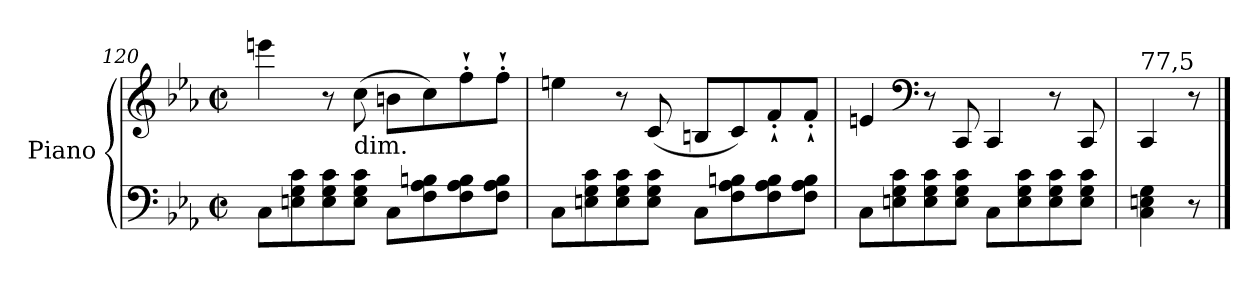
**kern	**kern
*part1	*part1
*staff2	*staff1
*I"Piano	*
*I'Pno	*
*clefF4	*clefG2
*k[b-e-a-]	*k[b-e-a-]
*E-:	*E-:
*M2/2	*M2/2
*met(c|)	*met(c|)
=120	=120
8C\L	4eeen\
8En\ 8G\ 8c\	.
8E\ 8G\ 8c\	8r
!	!LO:TX:b:t=dim.
8E\ 8G\ 8c\J	(8cc\
8C\L	8bn\L
8F\ 8A-\ 8Bn\	8cc\)
8F\ 8A-\ 8B\	8ff`'\
8F\ 8A-\ 8B\J	8ff`'\J
=121	=121
8C\L	4een\
8En\ 8G\ 8c\	.
8E\ 8G\ 8c\	8r
8E\ 8G\ 8c\J	(8c/
8C\L	8Bn/L
8F\ 8A-\ 8Bn\	8c/)
8F\ 8A-\ 8B\	8f`'/
8F\ 8A-\ 8B\J	8f`'/J
=122	=122
8C\L	4en/
8En\ 8G\ 8c\	.
*	*clefF4
8E\ 8G\ 8c\	8r
8E\ 8G\ 8c\J	8CC/
8C\L	4CC/
8E\ 8G\ 8c\	.
8E\ 8G\ 8c\	8r
8E\ 8G\ 8c\J	8CC/
!!LO:PB:g=z
=123	=123
!	!LO:TX:a:t=77,5
4C\ 4En\ 4G\	4CC/
8r	8r
==	==
*-	*-
